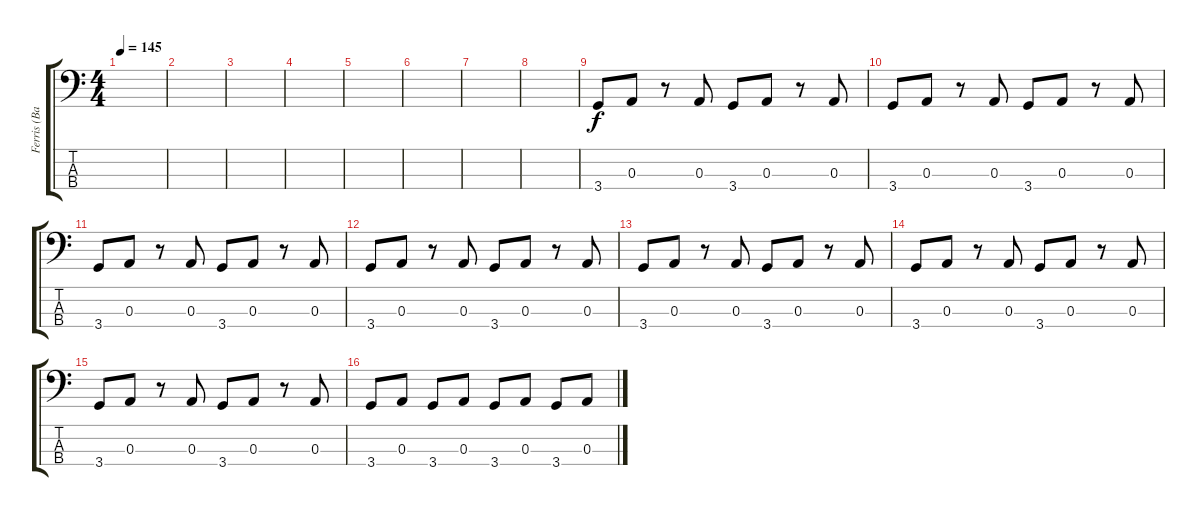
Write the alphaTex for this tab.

\track ("Ferris (Bass)" "Ferris (Ba") {instrument electricbasspick}
\staff {score tabs}
\tuning (G2 D2 A1 E1) {hide}
\ts (4 4)
\tempo 145
\clef f4
\ks c
|
|
|
|
|
|
|
|
3.4.8 0.3.8 r.8 0.3.8 3.4.8 0.3.8 r.8 0.3.8 |
3.4.8 0.3.8 r.8 0.3.8 3.4.8 0.3.8 r.8 0.3.8 |
3.4.8 0.3.8 r.8 0.3.8 3.4.8 0.3.8 r.8 0.3.8 |
3.4.8 0.3.8 r.8 0.3.8 3.4.8 0.3.8 r.8 0.3.8 |
3.4.8 0.3.8 r.8 0.3.8 3.4.8 0.3.8 r.8 0.3.8 |
3.4.8 0.3.8 r.8 0.3.8 3.4.8 0.3.8 r.8 0.3.8 |
3.4.8 0.3.8 r.8 0.3.8 3.4.8 0.3.8 r.8 0.3.8 |
3.4.8 0.3.8 3.4.8 0.3.8 3.4.8 0.3.8 3.4.8 0.3.8
